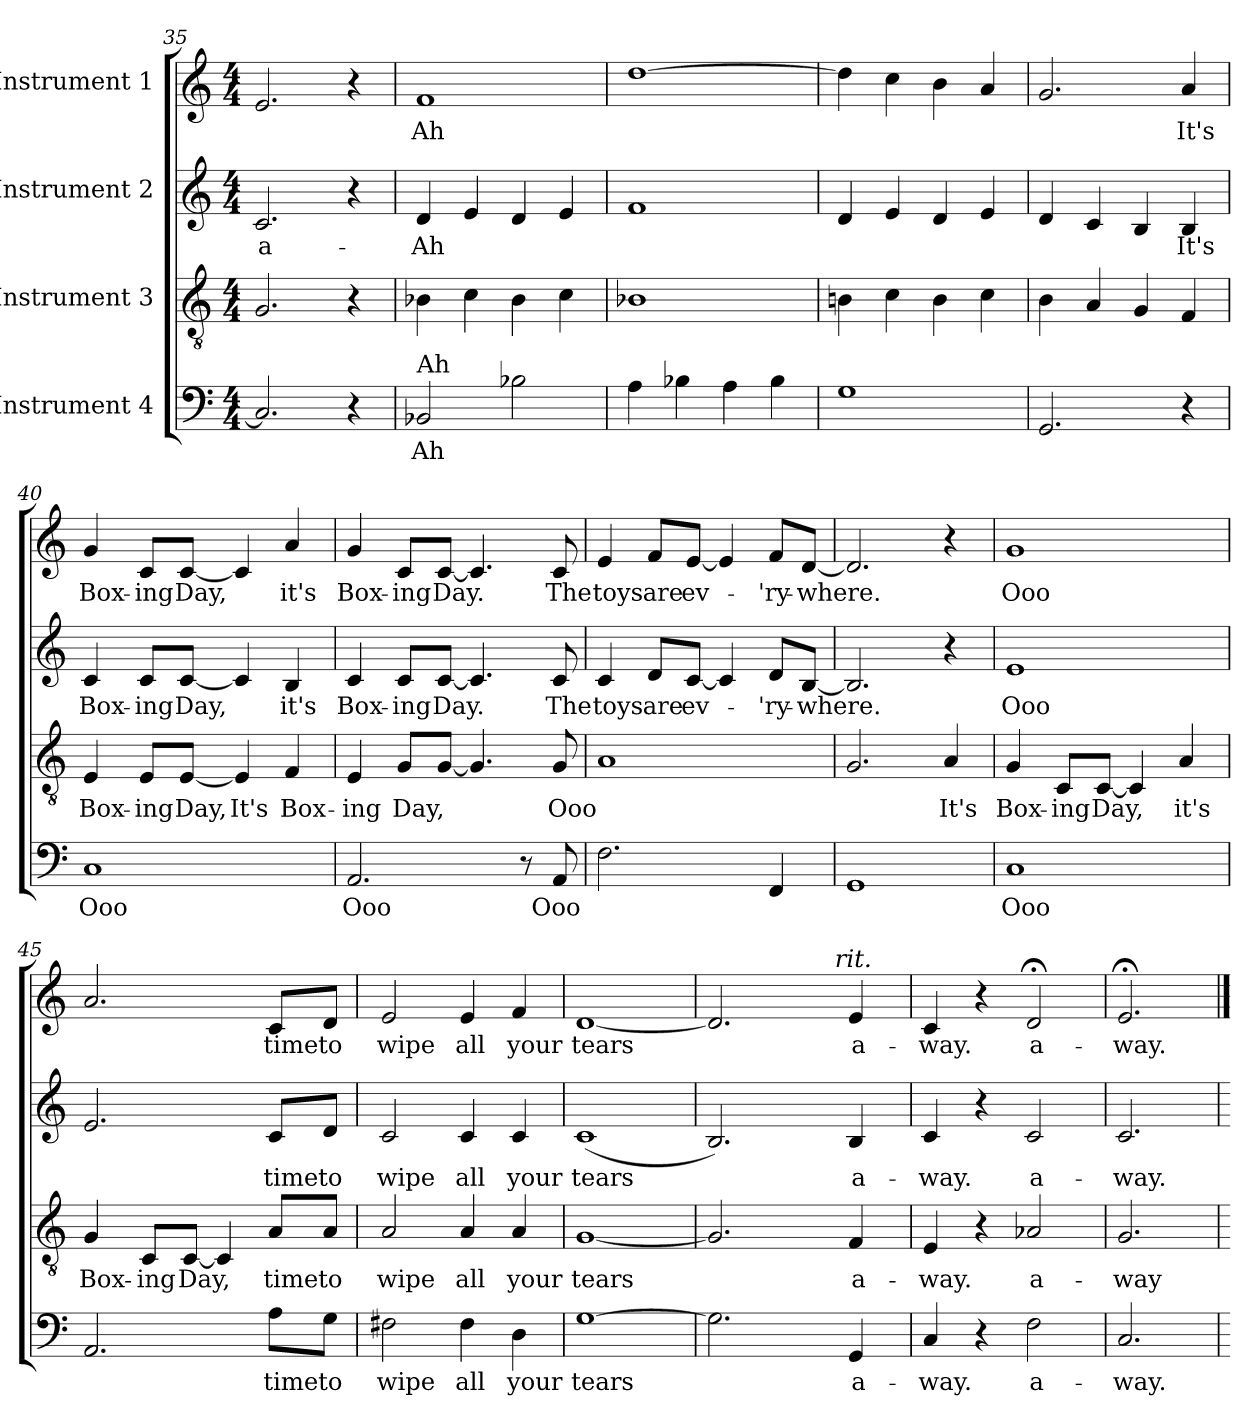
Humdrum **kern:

**kern	**text	**kern	**text	**kern	**text	**kern	**text
*part4	*part4	*part3	*part3	*part2	*part2	*part1	*part1
*staff4	*staff4	*staff3	*staff3	*staff2	*staff2	*staff1	*staff1
*I"Instrument 4	*	*I"Instrument 3	*	*I"Instrument 2	*	*I"Instrument 1	*
*clefF4	*	*clefGv2	*	*clefG2	*	*clefG2	*
*M4/4	*	*M4/4	*	*M4/4	*	*M4/4	*
=35	=35	=35	=35	=35	=35	=35	=35
!	!	!	!	!	!LO:LY:b:cj	!	!
2.C/]	.	2.G:/	.	2.c:/	-a-	2.e:/	.
4r	.	4r	.	4r	.	4r	.
=36	=36	=36	=36	=36	=36	=36	=36
!LO:TX:a:t=Ah	!	!	!	!	!	!	!
!	!LO:LY:b:cj	!	!	!	!LO:LY:b:cj	!	!LO:LY:b:cj
2BB-X/	Ah	4B-X\	.	4d/	-Ah	1f	Ah
.	.	4c\	.	4e/	.	.	.
2B-X\	.	4B-\	.	4d/	.	.	.
.	.	4c\	.	4e/	.	.	.
=37	=37	=37	=37	=37	=37	=37	=37
4A\	.	1B-X	.	1f	.	[>1dd	.
4B-X\	.	.	.	.	.	.	.
4A\	.	.	.	.	.	.	.
4B-\	.	.	.	.	.	.	.
=38	=38	=38	=38	=38	=38	=38	=38
1G	.	4Bn\	.	4d/	.	4dd\]	.
.	.	4c\	.	4e/	.	4cc\	.
.	.	4B\	.	4d/	.	4b\	.
.	.	4c\	.	4e/	.	4a/	.
=39	=39	=39	=39	=39	=39	=39	=39
2.GG/	.	4B\	.	4d/	.	2.g/	.
.	.	4A/	.	4c/	.	.	.
.	.	4G/	.	4B/	.	.	.
!	!	!	!	!	!LO:LY:b:cj	!	!LO:LY:b:cj
4r	.	4F/	.	4B/	It's	4a/	It's
!!LO:LB:g=z
=40	=40	=40	=40	=40	=40	=40	=40
!	!LO:LY:b:cj	!	!LO:LY:b:cj	!	!LO:LY:b:cj	!	!LO:LY:b:cj
1C	Ooo	4E/	Box-	4c/	Box-	4g/	Box-
!	!	!	!LO:LY:b:cj	!	!LO:LY:b:cj	!	!LO:LY:b:cj
.	.	8E/L	-ing	8c/L	-ing	8c/L	-ing
!	!	!	!LO:LY:b:cj	!	!LO:LY:b	!	!LO:LY:b
.	.	[<8E/J	Day,	[<8c/J	Day,	[<8c/J	Day,
!	!	!	!LO:LY:b:cj	!	!	!	!
.	.	4E/]	It's	4c/]	.	4c/]	.
!	!	!	!LO:LY:b:cj	!	!LO:LY:b:cj	!	!LO:LY:b:cj
.	.	4F/	Box-	4B/	it's	4a/	it's
=41	=41	=41	=41	=41	=41	=41	=41
!	!LO:LY:b:cj	!	!LO:LY:b:cj	!	!LO:LY:b:cj	!	!LO:LY:b:cj
2.AA/	Ooo	4E/	-ing	4c/	Box-	4g/	Box-
!	!	!	!LO:LY:b	!	!LO:LY:b:cj	!	!LO:LY:b:cj
.	.	8G/L	Day,	8c/L	-ing	8c/L	-ing
!	!	!	!	!	!LO:LY:b	!	!LO:LY:b
.	.	[<8G/J	.	[<8c/J	Day.	[<8c/J	Day.
.	.	4.G/]	.	4.c/]	.	4.c/]	.
8r	.	.	.	.	.	.	.
!	!LO:LY:b	!	!LO:LY:b	!	!LO:LY:b:cj	!	!LO:LY:b:cj
8AA/	Ooo	8G/	Ooo	8c/	The	8c/	The
=42	=42	=42	=42	=42	=42	=42	=42
!	!	!	!	!	!LO:LY:b:cj	!	!LO:LY:b:cj
2.F\	.	1A	.	4c/	toys	4e/	toys
!	!	!	!	!	!LO:LY:b:cj	!	!LO:LY:b:cj
.	.	.	.	8d/L	are	8f/L	are
!	!	!	!	!	!LO:LY:b:cj	!	!LO:LY:b:cj
.	.	.	.	[<8c/J	ev-	[<8e/J	ev-
.	.	.	.	4c/]	.	4e/]	.
!	!	!	!	!	!LO:LY:b:cj	!	!LO:LY:b:cj
4FF/	.	.	.	8d/L	-'ry-	8f/L	-'ry-
!	!	!	!	!	!LO:LY:b	!	!LO:LY:b
.	.	.	.	[<8B/J	-where.	[<8d/J	-where.
=43	=43	=43	=43	=43	=43	=43	=43
1GG	.	2.G/	.	2.B/]	.	2.d/]	.
!	!	!	!LO:LY:b:cj	!	!	!	!
.	.	4A/	It's	4r	.	4r	.
=44	=44	=44	=44	=44	=44	=44	=44
!	!LO:LY:b	!	!LO:LY:b:cj	!	!LO:LY:b	!	!LO:LY:b
1C	Ooo	4G/	Box-	1e	Ooo	1g	Ooo
!	!	!	!LO:LY:b:cj	!	!	!	!
.	.	8C/L	-ing	.	.	.	.
!	!	!	!LO:LY:b	!	!	!	!
.	.	[<8C/J	Day,	.	.	.	.
.	.	4C/]	.	.	.	.	.
!	!	!	!LO:LY:b:cj	!	!	!	!
.	.	4A/	it's	.	.	.	.
!!LO:LB:g=z
=45	=45	=45	=45	=45	=45	=45	=45
!	!	!	!LO:LY:b:cj	!	!	!	!
2.AA/	.	4G/	Box-	2.e/	.	2.a/	.
!	!	!	!LO:LY:b:cj	!	!	!	!
.	.	8C/L	-ing	.	.	.	.
!	!	!	!LO:LY:b	!	!	!	!
.	.	[<8C/J	Day,	.	.	.	.
.	.	4C/]	.	.	.	.	.
!	!LO:LY:b:cj	!	!LO:LY:b:cj	!	!LO:LY:b:cj	!	!LO:LY:b:cj
8A\L	time	8A/L	time	8c/L	time	8c/L	time
!	!LO:LY:b:cj	!	!LO:LY:b:cj	!	!LO:LY:b:cj	!	!LO:LY:b:cj
8G\J	to	8A/J	to	8d/J	to	8d/J	to
=46	=46	=46	=46	=46	=46	=46	=46
!	!LO:LY:b:cj	!	!LO:LY:b:cj	!	!LO:LY:b:cj	!	!LO:LY:b:cj
2F#X\	wipe	2A/	wipe	2c/	wipe	2e/	wipe
!	!LO:LY:b:cj	!	!LO:LY:b:cj	!	!LO:LY:b:cj	!	!LO:LY:b:cj
4F#\	all	4A/	all	4c/	all	4e/	all
!	!LO:LY:b:cj	!	!LO:LY:b:cj	!	!LO:LY:b:cj	!	!LO:LY:b:cj
4D\	your	4A/	your	4c/	your	4f/	your
=47	=47	=47	=47	=47	=47	=47	=47
!	!LO:LY:b	!	!LO:LY:b	!	!LO:LY:b	!	!LO:LY:b
[>1G	tears	[<1G	tears	(<1c	tears	[<1d	tears
=48	=48	=48	=48	=48	=48	=48	=48
*	*	*	*	*	*	*^	*
2.G\]	.	2.G/]	.	2.B/)	.	2.d/]	2ryy	.
.	.	.	.	.	.	.	8..ryy	.
!	!	!	!	!	!	!	!LO:TX:a:i:t=rit.	!
.	.	.	.	.	.	.	4ryy	.
!	!LO:LY:b:cj	!	!LO:LY:b:cj	!	!LO:LY:b:cj	!	!	!LO:LY:b:cj
4GG/	a-	4F/	a-	4B/	a-	4e/	.	a-
.	.	.	.	.	.	.	32ryy	.
=49	=49	=49	=49	=49	=49	=49	=49	=49
!	!LO:LY:b:cj	!	!LO:LY:b:cj	!	!LO:LY:b:cj	!	!	!LO:LY:b:cj
*	*	*	*	*	*	*v	*v	*
4C/	-way.	4E/	-way.	4c/	-way.	4c/	-way.
4r	.	4r	.	4r	.	4r	.
!	!LO:LY:b:cj	!	!LO:LY:b:cj	!	!LO:LY:b:cj	!	!LO:LY:b:cj
2F\	a-	2A-X/	a-	2c/	a-	2d;</	a-
=50	=50	=50	=50	=50	=50	=50	=50
!	!LO:LY:b:cj	!	!LO:LY:b:cj	!	!LO:LY:b:cj	!	!LO:LY:b:cj
2.C/	-way.	2.G/	-way	2.c/	-way.	2.e;</	-way.
=	==	=	==	=	==	==	==
*-	*-	*-	*-	*-	*-	*-	*-
